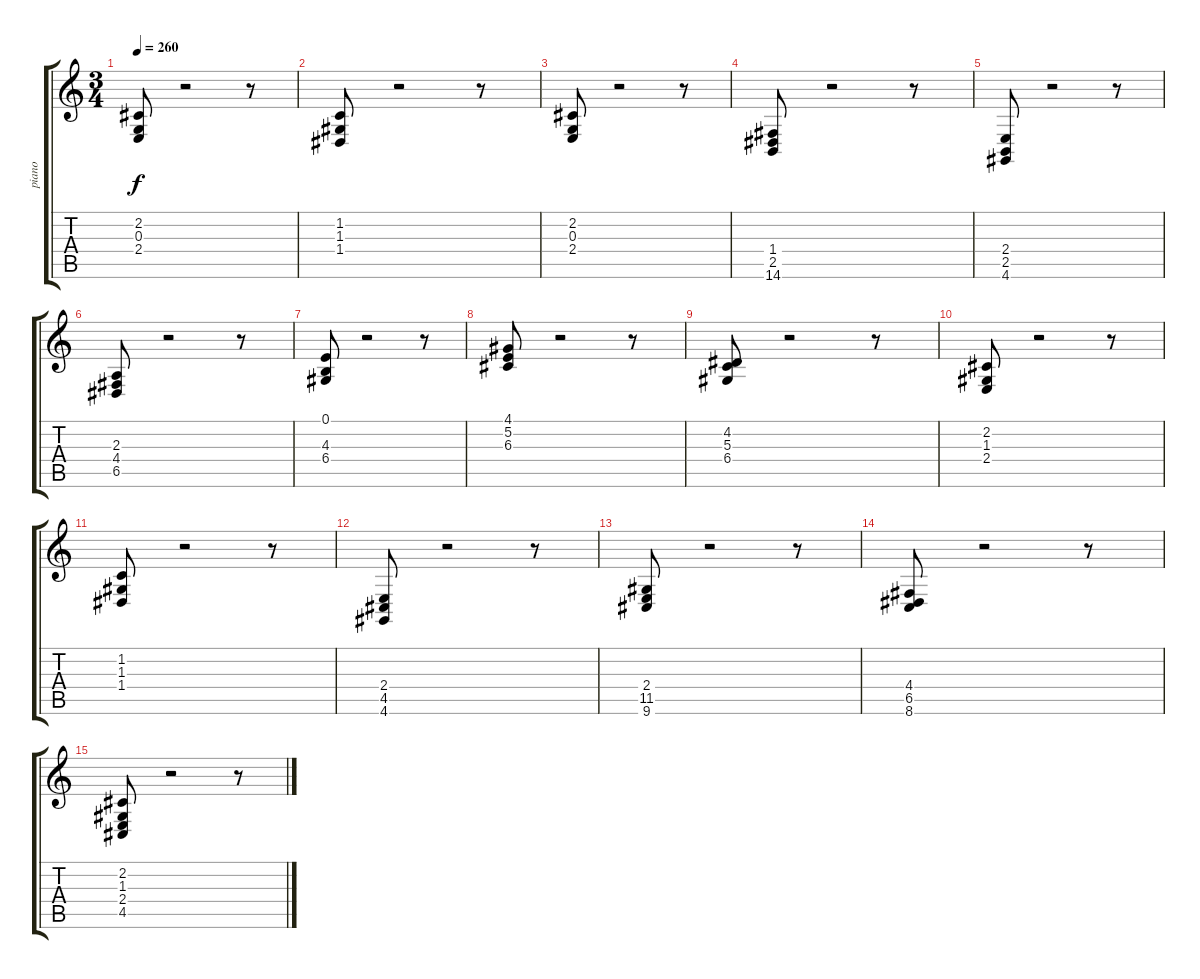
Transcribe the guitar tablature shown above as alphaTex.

\track ("piano" "piano") {instrument electricgrandpiano}
\staff {score tabs}
\tuning (E4 B3 G3 D3 A2 E2) {hide}
\ts (3 4)
\tempo 260
\clef g2
\ks c
(2.2 0.3 2.4).8{dy f} r.2 r.8 |
(1.2 1.3 1.4).8 r.2 r.8 |
(2.2 0.3 2.4).8 r.2 r.8 |
(1.4 2.5 14.6).8 r.2 r.8 |
(2.4 2.5 4.6).8 r.2 r.8 |
(2.3 4.4 6.5).8 r.2 r.8 |
(0.1 4.3 6.4).8 r.2 r.8 |
(4.1 5.2 6.3).8 r.2 r.8 |
(4.2 5.3 6.4).8 r.2 r.8 |
(2.2 1.3 2.4).8 r.2 r.8 |
(1.2 1.3 1.4).8 r.2 r.8 |
(2.4 4.5 4.6).8 r.2 r.8 |
(2.4 11.5 9.6).8 r.2 r.8 |
(4.4 6.5 8.6).8 r.2 r.8 |
(2.2 1.3 2.4 4.5).8 r.2 r.8
